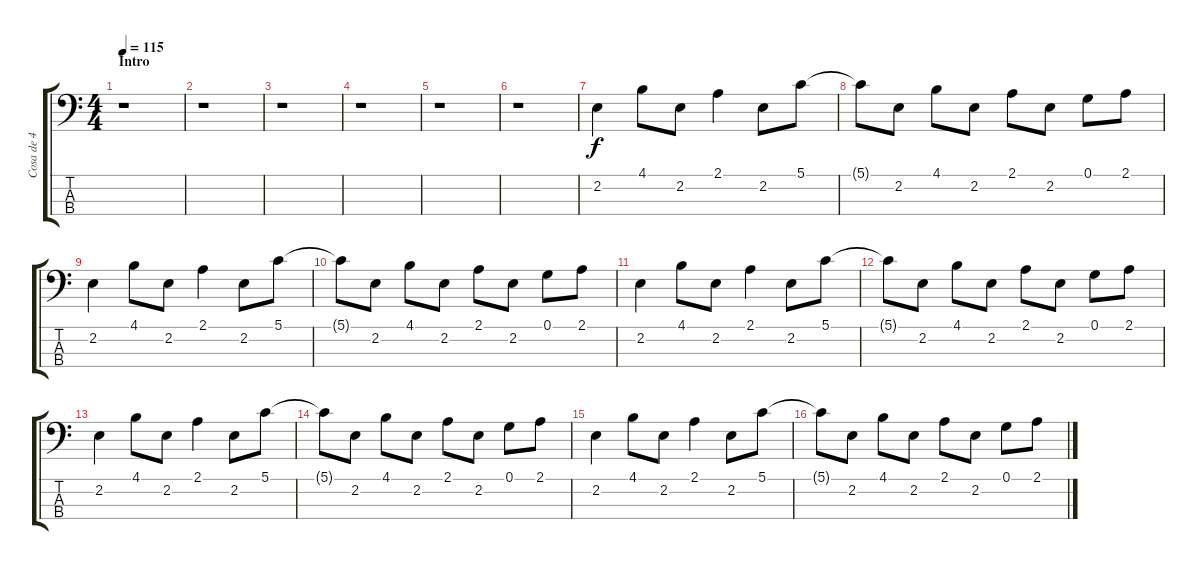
\track ("Cosa de 4 cuerdas" "Cosa de 4 ") {instrument electricbasspick}
\staff {score tabs}
\tuning (G2 D2 A1 E1) {hide}
\ts (4 4)
\section ("" "Intro")
\tempo 115
\clef f4
\ks c
r.1{dy f instrument electricbasspick} |
r.1 |
r.1 |
r.1 |
r.1 |
r.1 |
2.2.4 4.1.8 2.2.8 2.1.4 2.2.8 5.1.8 |
5.1{t}.8 2.2.8 4.1.8 2.2.8 2.1.8 2.2.8 0.1.8 2.1.8 |
2.2.4 4.1.8 2.2.8 2.1.4 2.2.8 5.1.8 |
5.1{t}.8 2.2.8 4.1.8 2.2.8 2.1.8 2.2.8 0.1.8 2.1.8 |
2.2.4 4.1.8 2.2.8 2.1.4 2.2.8 5.1.8 |
5.1{t}.8 2.2.8 4.1.8 2.2.8 2.1.8 2.2.8 0.1.8 2.1.8 |
2.2.4 4.1.8 2.2.8 2.1.4 2.2.8 5.1.8 |
5.1{t}.8 2.2.8 4.1.8 2.2.8 2.1.8 2.2.8 0.1.8 2.1.8 |
2.2.4 4.1.8 2.2.8 2.1.4 2.2.8 5.1.8 |
5.1{t}.8 2.2.8 4.1.8 2.2.8 2.1.8 2.2.8 0.1.8 2.1.8
